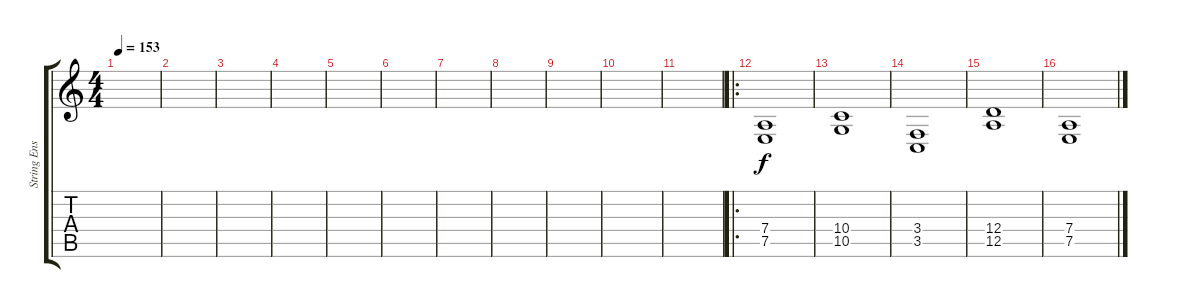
\track ("String Ensemble" "String Ens") {instrument stringensemble1}
\staff {score tabs}
\tuning (E4 B3 G3 D3 A2 E2) {hide}
\ts (4 4)
\tempo 153
\clef g2
\ks c
|
|
|
|
|
|
|
|
|
|
|
\ro
(7.4 7.5).1 |
(10.4 10.5).1 |
(3.4 3.5).1 |
(12.4 12.5).1 |
(7.4 7.5).1
